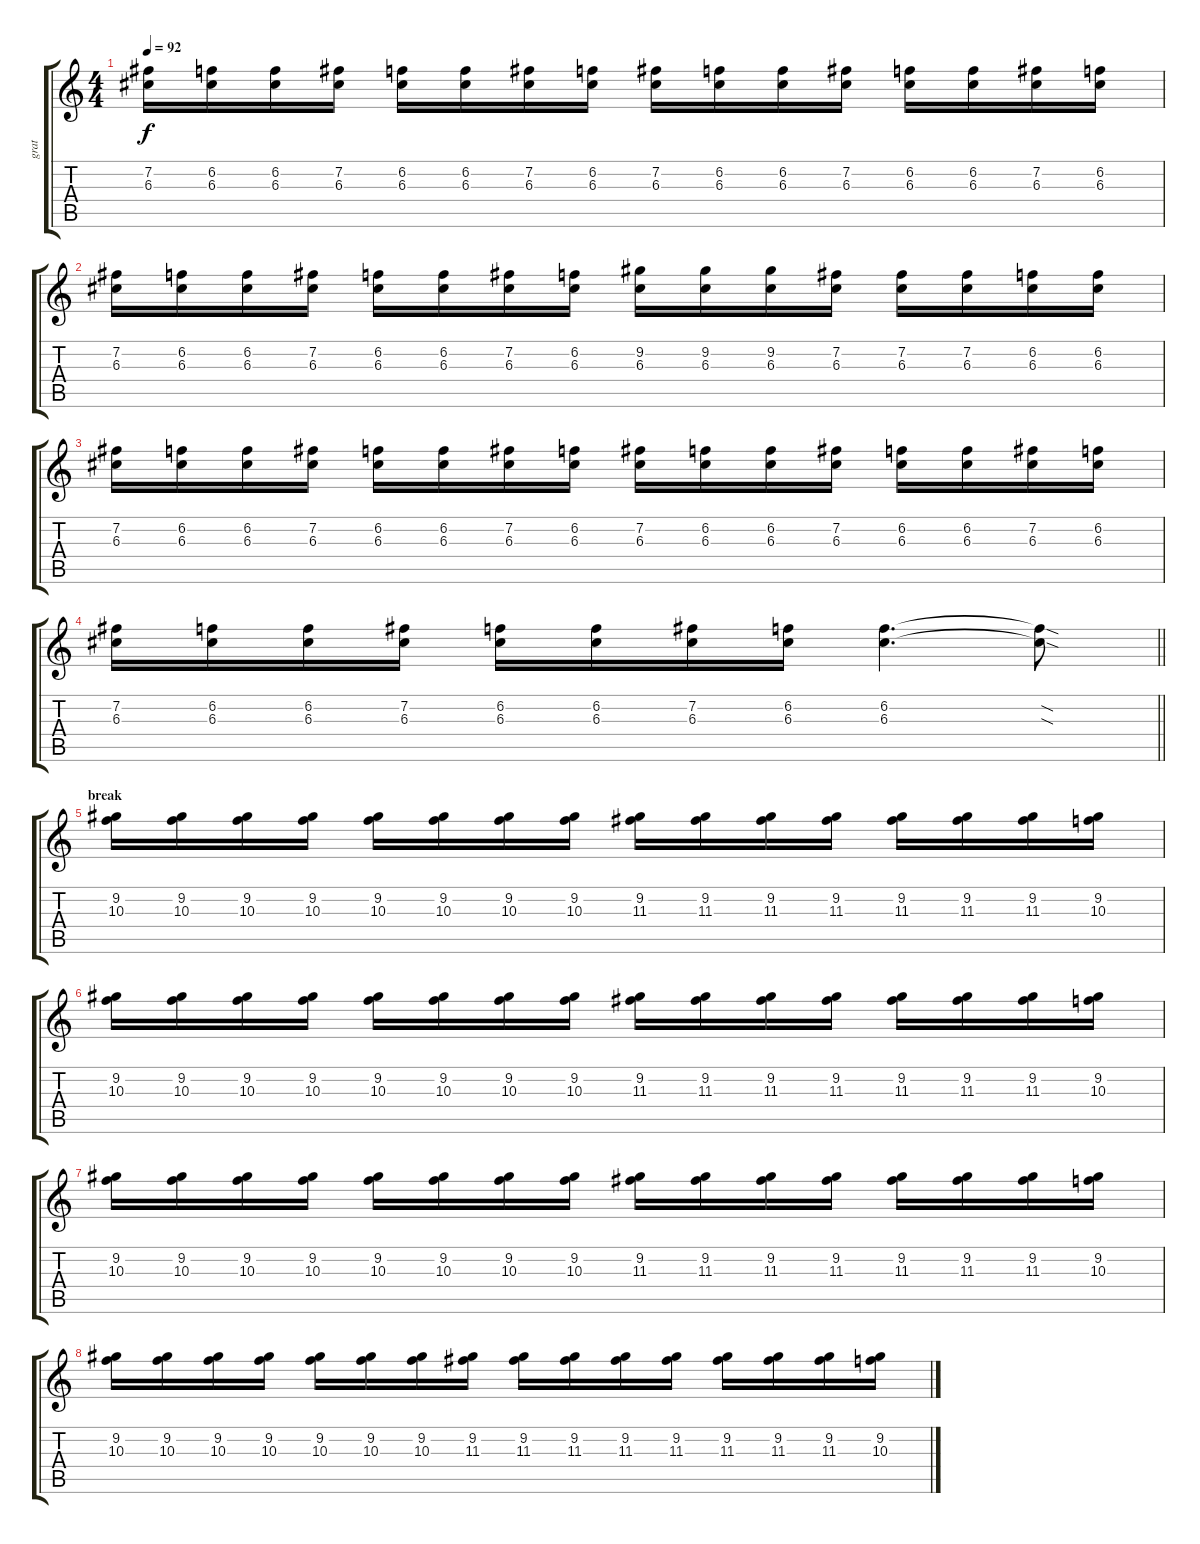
\track ("grat" "grat") {instrument distortionguitar}
\staff {score tabs}
\tuning (E4 B3 G3 D3 A2 E2) {hide}
\ts (4 4)
\tempo 92
\clef g2
\ks c
(7.2 6.3).16{dy f} (6.2 6.3).16 (6.2 6.3).16 (7.2 6.3).16 (6.2 6.3).16 (6.2 6.3).16 (7.2 6.3).16 (6.2 6.3).16 (7.2 6.3).16 (6.2 6.3).16 (6.2 6.3).16 (7.2 6.3).16 (6.2 6.3).16 (6.2 6.3).16 (7.2 6.3).16 (6.2 6.3).16 |
(7.2 6.3).16 (6.2 6.3).16 (6.2 6.3).16 (7.2 6.3).16 (6.2 6.3).16 (6.2 6.3).16 (7.2 6.3).16 (6.2 6.3).16 (9.2 6.3).16 (9.2 6.3).16 (9.2 6.3).16 (7.2 6.3).16 (7.2 6.3).16 (7.2 6.3).16 (6.2 6.3).16 (6.2 6.3).16 |
(7.2 6.3).16 (6.2 6.3).16 (6.2 6.3).16 (7.2 6.3).16 (6.2 6.3).16 (6.2 6.3).16 (7.2 6.3).16 (6.2 6.3).16 (7.2 6.3).16 (6.2 6.3).16 (6.2 6.3).16 (7.2 6.3).16 (6.2 6.3).16 (6.2 6.3).16 (7.2 6.3).16 (6.2 6.3).16 |
\barLineRight lightlight
(7.2 6.3).16 (6.2 6.3).16 (6.2 6.3).16 (7.2 6.3).16 (6.2 6.3).16 (6.2 6.3).16 (7.2 6.3).16 (6.2 6.3).16 (6.2 6.3).4{d} (6.2{sod t} 6.3{sod t}).8 |
\section ("" "break")
(9.2 10.3).16{instrument electricguitarclean} (9.2 10.3).16 (9.2 10.3).16 (9.2 10.3).16 (9.2 10.3).16 (9.2 10.3).16 (9.2 10.3).16 (9.2 10.3).16 (9.2 11.3).16 (9.2 11.3).16 (9.2 11.3).16 (9.2 11.3).16 (9.2 11.3).16 (9.2 11.3).16 (9.2 11.3).16 (9.2 10.3).16 |
(9.2 10.3).16 (9.2 10.3).16 (9.2 10.3).16 (9.2 10.3).16 (9.2 10.3).16 (9.2 10.3).16 (9.2 10.3).16 (9.2 10.3).16 (9.2 11.3).16 (9.2 11.3).16 (9.2 11.3).16 (9.2 11.3).16 (9.2 11.3).16 (9.2 11.3).16 (9.2 11.3).16 (9.2 10.3).16 |
(9.2 10.3).16 (9.2 10.3).16 (9.2 10.3).16 (9.2 10.3).16 (9.2 10.3).16 (9.2 10.3).16 (9.2 10.3).16 (9.2 10.3).16 (9.2 11.3).16 (9.2 11.3).16 (9.2 11.3).16 (9.2 11.3).16 (9.2 11.3).16 (9.2 11.3).16 (9.2 11.3).16 (9.2 10.3).16 |
(9.2 10.3).16 (9.2 10.3).16 (9.2 10.3).16 (9.2 10.3).16 (9.2 10.3).16 (9.2 10.3).16 (9.2 10.3).16 (9.2 11.3).16 (9.2 11.3).16 (9.2 11.3).16 (9.2 11.3).16 (9.2 11.3).16 (9.2 11.3).16 (9.2 11.3).16 (9.2 11.3).16 (9.2 10.3).16
